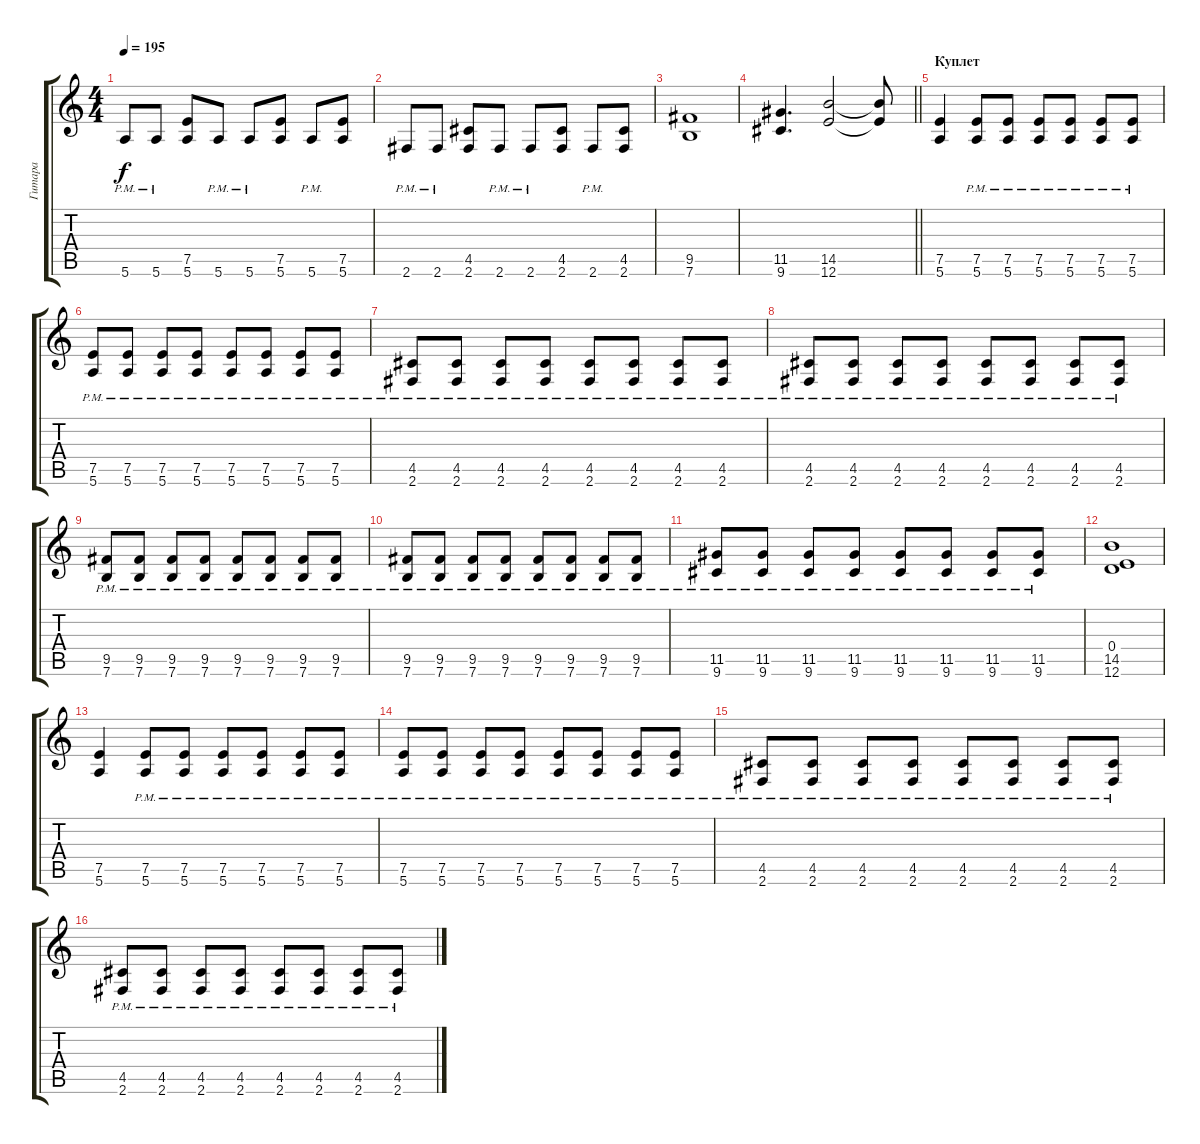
\track ("Гитара" "Гитара") {instrument overdrivenguitar}
\staff {score tabs}
\tuning (E4 B3 G3 D3 A2 E2) {hide}
\ts (4 4)
\tempo 195
\clef g2
\ks c
5.6{pm}.8{dy f} 5.6{pm}.8 (7.5 5.6).8 5.6{pm}.8 5.6{pm}.8 (7.5 5.6).8 5.6{pm}.8 (7.5 5.6).8 |
2.6{pm}.8 2.6{pm}.8 (4.5 2.6).8 2.6{pm}.8 2.6{pm}.8 (4.5 2.6).8 2.6{pm}.8 (4.5 2.6).8 |
(9.5 7.6).1 |
\barLineRight lightlight
(11.5 9.6).4{d} (14.5 12.6).2 (14.5{t} 12.6{t}).8 |
\section ("" "Куплет")
(7.5 5.6).4 (7.5{pm} 5.6{pm}).8 (7.5{pm} 5.6{pm}).8 (7.5{pm} 5.6{pm}).8 (7.5{pm} 5.6{pm}).8 (7.5{pm} 5.6{pm}).8 (7.5{pm} 5.6{pm}).8 |
(7.5{pm} 5.6{pm}).8 (7.5{pm} 5.6{pm}).8 (7.5{pm} 5.6{pm}).8 (7.5{pm} 5.6{pm}).8 (7.5{pm} 5.6{pm}).8 (7.5{pm} 5.6{pm}).8 (7.5{pm} 5.6{pm}).8 (7.5{pm} 5.6{pm}).8 |
(4.5{pm} 2.6{pm}).8 (4.5{pm} 2.6{pm}).8 (4.5{pm} 2.6{pm}).8 (4.5{pm} 2.6{pm}).8 (4.5{pm} 2.6{pm}).8 (4.5{pm} 2.6{pm}).8 (4.5{pm} 2.6{pm}).8 (4.5{pm} 2.6{pm}).8 |
(4.5{pm} 2.6{pm}).8 (4.5{pm} 2.6{pm}).8 (4.5{pm} 2.6{pm}).8 (4.5{pm} 2.6{pm}).8 (4.5{pm} 2.6{pm}).8 (4.5{pm} 2.6{pm}).8 (4.5{pm} 2.6{pm}).8 (4.5{pm} 2.6{pm}).8 |
(9.5{pm} 7.6{pm}).8 (9.5{pm} 7.6{pm}).8 (9.5{pm} 7.6{pm}).8 (9.5{pm} 7.6{pm}).8 (9.5{pm} 7.6{pm}).8 (9.5{pm} 7.6{pm}).8 (9.5{pm} 7.6{pm}).8 (9.5{pm} 7.6{pm}).8 |
(9.5{pm} 7.6{pm}).8 (9.5{pm} 7.6{pm}).8 (9.5{pm} 7.6{pm}).8 (9.5{pm} 7.6{pm}).8 (9.5{pm} 7.6{pm}).8 (9.5{pm} 7.6{pm}).8 (9.5{pm} 7.6{pm}).8 (9.5{pm} 7.6{pm}).8 |
(11.5{pm} 9.6{pm}).8 (11.5{pm} 9.6{pm}).8 (11.5{pm} 9.6{pm}).8 (11.5{pm} 9.6{pm}).8 (11.5{pm} 9.6{pm}).8 (11.5{pm} 9.6{pm}).8 (11.5{pm} 9.6{pm}).8 (11.5{pm} 9.6{pm}).8 |
(0.4 14.5 12.6).1 |
(7.5 5.6).4 (7.5{pm} 5.6{pm}).8 (7.5{pm} 5.6{pm}).8 (7.5{pm} 5.6{pm}).8 (7.5{pm} 5.6{pm}).8 (7.5{pm} 5.6{pm}).8 (7.5{pm} 5.6{pm}).8 |
(7.5{pm} 5.6{pm}).8 (7.5{pm} 5.6{pm}).8 (7.5{pm} 5.6{pm}).8 (7.5{pm} 5.6{pm}).8 (7.5{pm} 5.6{pm}).8 (7.5{pm} 5.6{pm}).8 (7.5{pm} 5.6{pm}).8 (7.5{pm} 5.6{pm}).8 |
(4.5{pm} 2.6{pm}).8 (4.5{pm} 2.6{pm}).8 (4.5{pm} 2.6{pm}).8 (4.5{pm} 2.6{pm}).8 (4.5{pm} 2.6{pm}).8 (4.5{pm} 2.6{pm}).8 (4.5{pm} 2.6{pm}).8 (4.5{pm} 2.6{pm}).8 |
(4.5{pm} 2.6{pm}).8 (4.5{pm} 2.6{pm}).8 (4.5{pm} 2.6{pm}).8 (4.5{pm} 2.6{pm}).8 (4.5{pm} 2.6{pm}).8 (4.5{pm} 2.6{pm}).8 (4.5{pm} 2.6{pm}).8 (4.5{pm} 2.6{pm}).8
